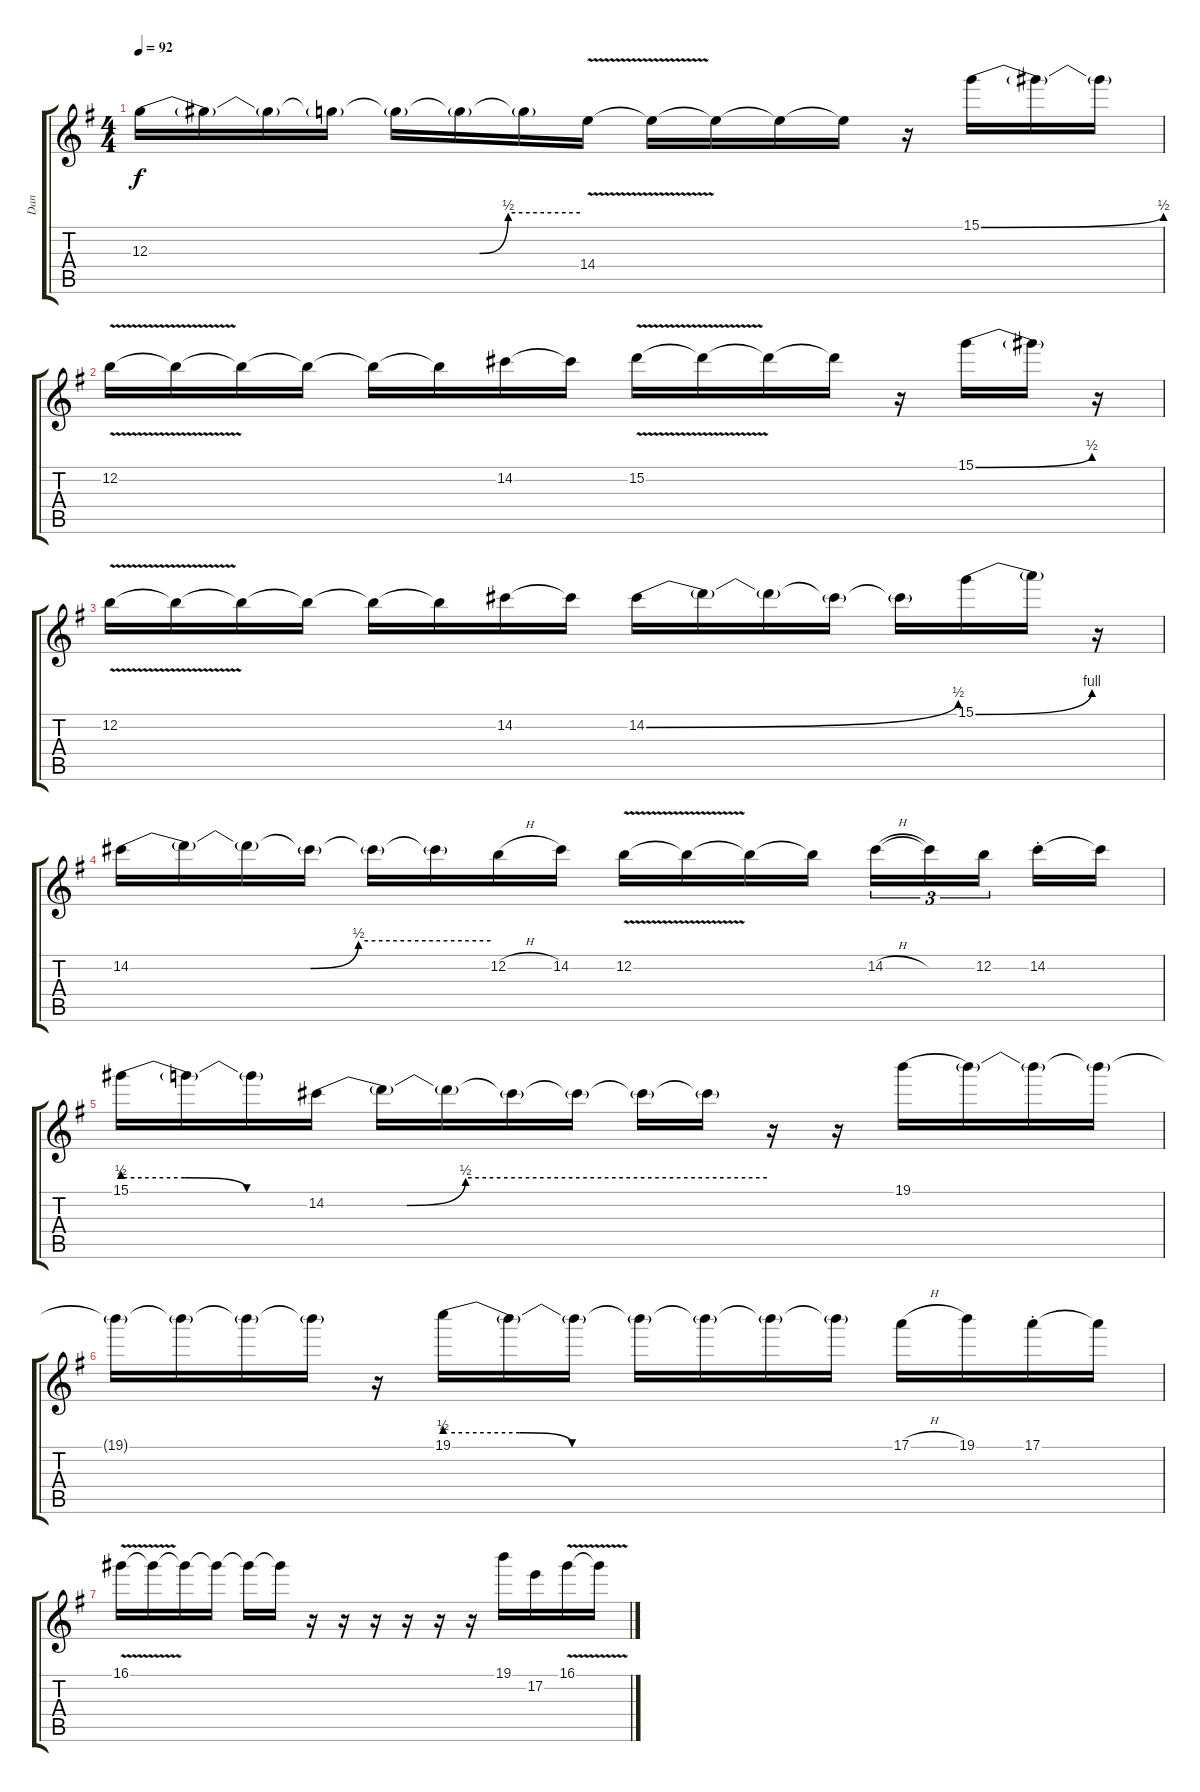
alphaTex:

\track ("Dan" "Dan") {instrument overdrivenguitar}
\staff {score tabs}
\tuning (E4 B3 G3 D3 A2 E2) {hide}
\ts (4 4)
\tempo 92
\clef g2
\ks g
12.3{be (custom 0 0 46 0 50 2 60 2)}.16{dy f} 12.3{t}.16 12.3{t}.16 12.3{t}.16 12.3{t}.16 12.3{t}.16 12.3{t}.16 14.4{v}.16 14.4{t}.16 14.4{t}.16 14.4{t}.16 14.4{t}.16 r.16 15.1{be (bend 0 0 60 2)}.16 15.1{t}.16 15.1{t}.16 |
12.2{v}.16 12.2{t}.16 12.2{t}.16 12.2{t}.16 12.2{t}.16 12.2{t}.16 14.2.16 14.2{t}.16 15.2{v}.16 15.2{t}.16 15.2{t}.16 15.2{t}.16 r.16 15.1{be (bend 0 0 60 2)}.16 15.1{t}.16 r.16 |
12.2{v}.16 12.2{t}.16 12.2{t}.16 12.2{t}.16 12.2{t}.16 12.2{t}.16 14.2.16 14.2{t}.16 14.2{be (bend 0 0 60 2)}.16 14.2{t}.16 14.2{t}.16 14.2{t}.16 14.2{t}.16 15.1{be (bend 0 0 60 4)}.16 15.1{t}.16 r.16 |
14.2{be (custom 0 0 30 0 38 2 60 2)}.16 14.2{t}.16 14.2{t}.16 14.2{t}.16 14.2{t}.16 14.2{t}.16 12.2{h}.16 14.2.16 12.2{v}.16 12.2{t}.16 12.2{t}.16 12.2{t}.16 14.2{h}.16{tu (3 2)} 14.2{t}.16{tu (3 2)} 12.2.16{tu (3 2) beam splitsecondary} 14.2{st}.16 14.2{t}.16 |
15.1{be (custom 0 2 20 2 40 0 60 0)}.16 15.1{t}.16 15.1{t}.16 14.2{be (custom 0 0 11 0 19 2 60 2)}.16 14.2{t}.16 14.2{t}.16 14.2{t}.16 14.2{t}.16 14.2{t}.16 14.2{t}.16 r.16 r.16 19.1{be (hold 0 0 60 0)}.16 19.1{t}.16 19.1{t}.16 19.1{t}.16 |
19.1{t}.16 19.1{t}.16 19.1{t}.16 19.1{t}.16 r.16 19.1{be (custom 0 2 10 2 17 0 60 0)}.16 19.1{t}.16 19.1{t}.16 19.1{t}.16 19.1{t}.16 19.1{t}.16 19.1{t}.16 17.1{h}.16 19.1.16 17.1{st}.16 17.1{t}.16 |
16.1{v}.16 16.1{t}.16 16.1{t}.16 16.1{t}.16 16.1{t}.16 16.1{t}.16 r.16 r.16 r.16 r.16 r.16 r.16 19.1.16 17.2.16 16.1{v}.16 16.1{t}.16
